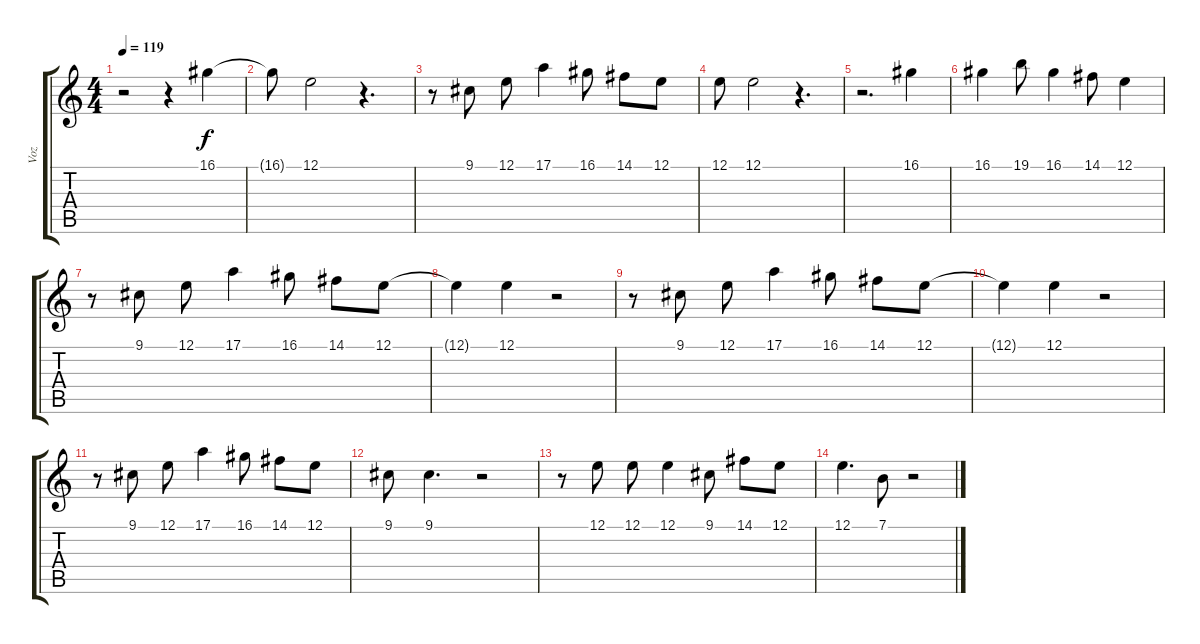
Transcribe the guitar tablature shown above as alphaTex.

\track ("Voz" "Voz") {instrument flute}
\staff {score tabs}
\tuning (E4 B3 G3 D3 A2 E2) {hide}
\ts (4 4)
\tempo 119
\clef g2
\ks c
r.2{dy f} r.4 16.1.4 |
16.1{t}.8 12.1.2 r.4{d} |
r.8 9.1.8 12.1.8 17.1.4 16.1.8 14.1.8 12.1.8 |
12.1.8 12.1.2 r.4{d} |
r.2{d} 16.1.4 |
16.1.4 19.1.8 16.1.4 14.1.8 12.1.4 |
r.8 9.1.8 12.1.8 17.1.4 16.1.8 14.1.8 12.1.8 |
12.1{t}.4 12.1.4 r.2 |
r.8 9.1.8 12.1.8 17.1.4 16.1.8 14.1.8 12.1.8 |
12.1{t}.4 12.1.4 r.2 |
r.8 9.1.8 12.1.8 17.1.4 16.1.8 14.1.8 12.1.8 |
9.1.8 9.1.4{d} r.2 |
r.8 12.1.8 12.1.8 12.1.4 9.1.8 14.1.8 12.1.8 |
12.1.4{d} 7.1.8 r.2
